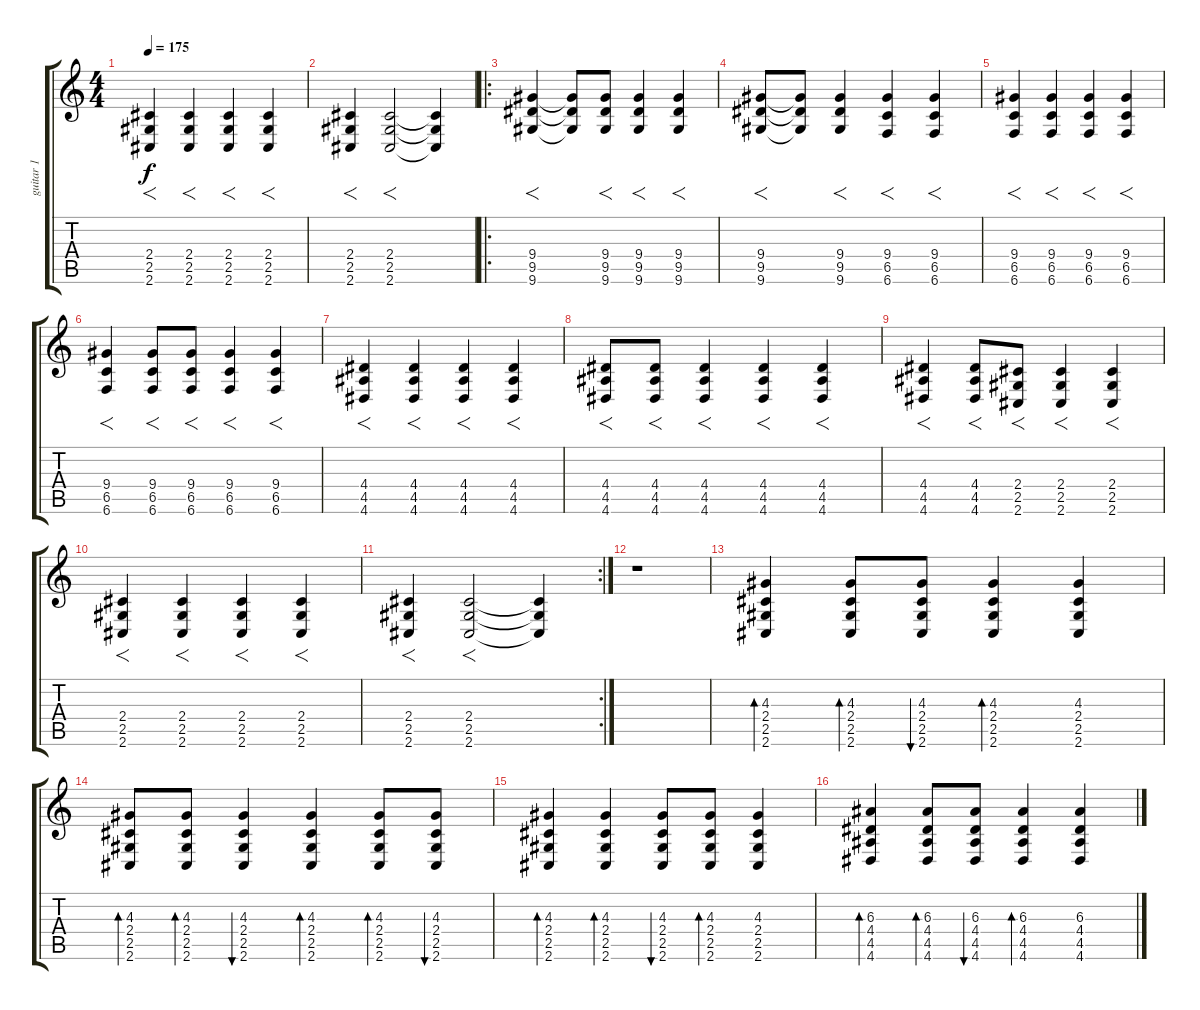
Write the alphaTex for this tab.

\track ("guitar 1" "guitar 1") {instrument electricguitarjazz}
\staff {score tabs}
\tuning (Db4 Ab3 E3 B2 Gb2 B1) {hide}
\ts (4 4)
\tempo 175
\clef g2
\ks c
(2.4 2.5 2.6).4{f dy f} (2.4 2.5 2.6).4{f} (2.4 2.5 2.6).4{f} (2.4 2.5 2.6).4{f} |
(2.4 2.5 2.6).4{f} (2.4 2.5 2.6).2{f} (2.4{t} 2.5{t} 2.6{t}).4 |
\ro
(9.4 9.5 9.6).4{f balance 0} (9.4{t} 9.5{t} 9.6{t}).8 (9.4 9.5 9.6).8{f} (9.4 9.5 9.6).4{f} (9.4 9.5 9.6).4{f} |
(9.4 9.5 9.6).8{f} (9.4{t} 9.5{t} 9.6{t}).8 (9.4 9.5 9.6).4{f} (9.4 6.5 6.6).4{f} (9.4 6.5 6.6).4{f} |
(9.4 6.5 6.6).4{f} (9.4 6.5 6.6).4{f} (9.4 6.5 6.6).4{f} (9.4 6.5 6.6).4{f} |
(9.4 6.5 6.6).4{f} (9.4 6.5 6.6).8{f} (9.4 6.5 6.6).8{f} (9.4 6.5 6.6).4{f} (9.4 6.5 6.6).4{f} |
(4.4 4.5 4.6).4{f} (4.4 4.5 4.6).4{f} (4.4 4.5 4.6).4{f} (4.4 4.5 4.6).4{f} |
(4.4 4.5 4.6).8{f} (4.4 4.5 4.6).8{f} (4.4 4.5 4.6).4{f} (4.4 4.5 4.6).4{f} (4.4 4.5 4.6).4{f} |
(4.4 4.5 4.6).4{f} (4.4 4.5 4.6).8{f} (2.4 2.5 2.6).8{f} (2.4 2.5 2.6).4{f} (2.4 2.5 2.6).4{f} |
(2.4 2.5 2.6).4{f} (2.4 2.5 2.6).4{f} (2.4 2.5 2.6).4{f} (2.4 2.5 2.6).4{f} |
\rc 2
(2.4 2.5 2.6).4{f} (2.4 2.5 2.6).2{f} (2.4{t} 2.5{t} 2.6{t}).4 |
r.1{balance 8} |
(4.3 2.4 2.5 2.6).4{bd 60} (4.3 2.4 2.5 2.6).8{bd 60} (4.3 2.4 2.5 2.6).8{bu 60} (4.3 2.4 2.5 2.6).4{bd 60} (4.3 2.4 2.5 2.6).4 |
(4.3 2.4 2.5 2.6).8{bd 60} (4.3 2.4 2.5 2.6).8{bd 60} (4.3 2.4 2.5 2.6).4{bu 60} (4.3 2.4 2.5 2.6).4{bd 60} (4.3 2.4 2.5 2.6).8{bd 60} (4.3 2.4 2.5 2.6).8{bu 60} |
(4.3 2.4 2.5 2.6).4{bd 60} (4.3 2.4 2.5 2.6).4{bd 60} (4.3 2.4 2.5 2.6).8{bu 60} (4.3 2.4 2.5 2.6).8{bd 60} (4.3 2.4 2.5 2.6).4 |
(6.3 4.4 4.5 4.6).4{bd 60} (6.3 4.4 4.5 4.6).8{bd 60} (6.3 4.4 4.5 4.6).8{bu 60} (6.3 4.4 4.5 4.6).4{bd 60} (6.3 4.4 4.5 4.6).4
